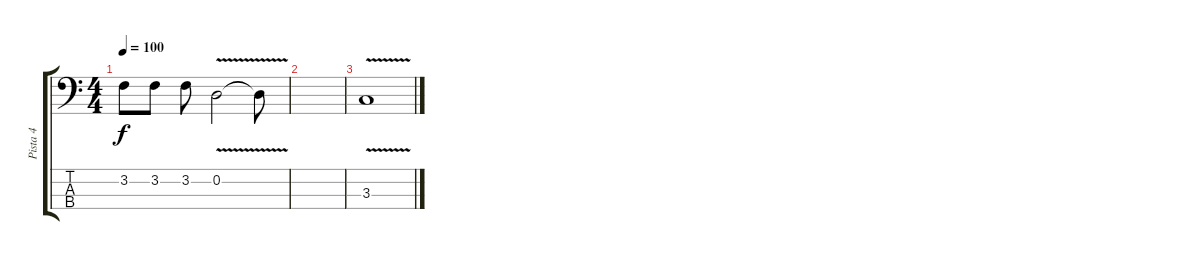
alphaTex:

\track ("Pista 4" "Pista 4") {instrument electricbassfinger}
\staff {score tabs}
\tuning (G2 D2 A1 E1) {hide}
\ts (4 4)
\tempo 100
\clef f4
\ks c
3.2.8{dy f} 3.2.8 3.2.8 0.2{v}.2 0.2{t}.8 |
|
3.3{v}.1
